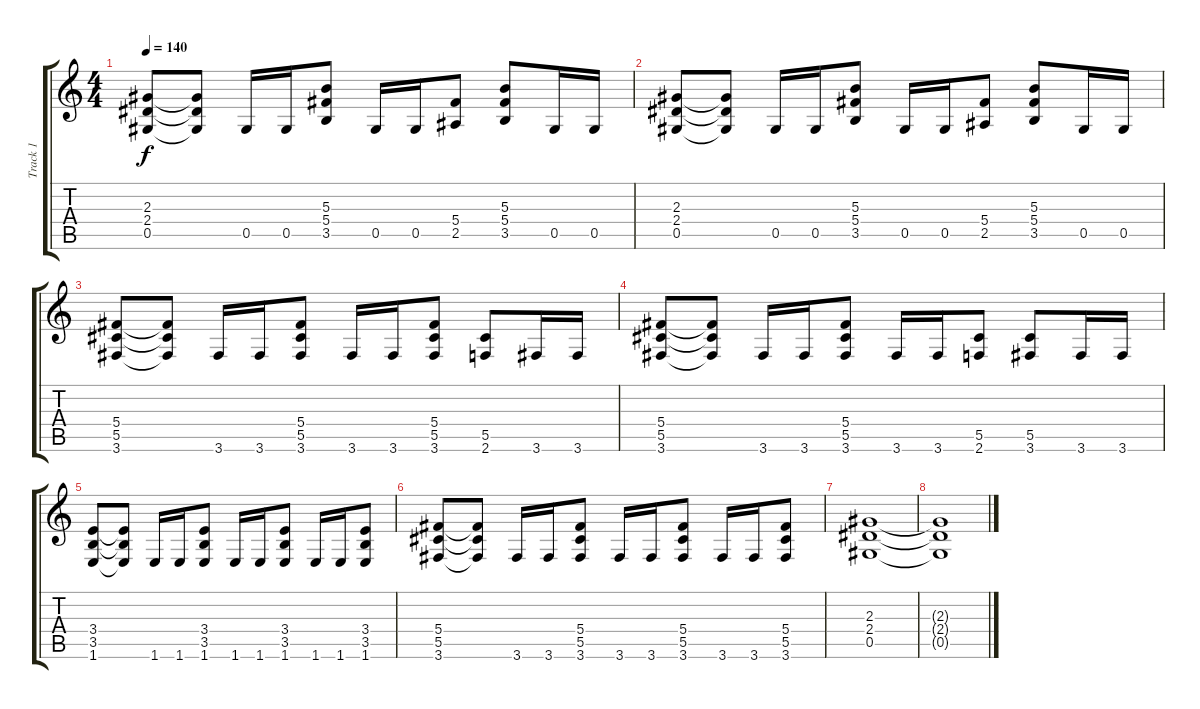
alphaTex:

\track ("Track 1" "Track 1") {instrument distortionguitar}
\staff {score tabs}
\tuning (Eb4 Bb3 Gb3 Db3 Ab2 Eb2) {hide}
\ts (4 4)
\tempo 140
\clef g2
\ks c
(2.3 2.4 0.5).8{dy f} (2.3{t} 2.4{t} 0.5{t}).8 0.5.16 0.5.16 (5.3 5.4 3.5).8 0.5.16 0.5.16 (5.4 2.5).8 (5.3 5.4 3.5).8 0.5.16 0.5.16 |
(2.3 2.4 0.5).8 (2.3{t} 2.4{t} 0.5{t}).8 0.5.16 0.5.16 (5.3 5.4 3.5).8 0.5.16 0.5.16 (5.4 2.5).8 (5.3 5.4 3.5).8 0.5.16 0.5.16 |
(5.4 5.5 3.6).8 (5.4{t} 5.5{t} 3.6{t}).8 3.6.16 3.6.16 (5.4 5.5 3.6).8 3.6.16 3.6.16 (5.4 5.5 3.6).8 (5.5 2.6).8 3.6.16 3.6.16 |
(5.4 5.5 3.6).8 (5.4{t} 5.5{t} 3.6{t}).8 3.6.16 3.6.16 (5.4 5.5 3.6).8 3.6.16 3.6.16 (5.5 2.6).8 (5.5 3.6).8 3.6.16 3.6.16 |
(3.4 3.5 1.6).8 (3.4{t} 3.5{t} 1.6{t}).8 1.6.16 1.6.16 (3.4 3.5 1.6).8 1.6.16 1.6.16 (3.4 3.5 1.6).8 1.6.16 1.6.16 (3.4 3.5 1.6).8 |
(5.4 5.5 3.6).8 (5.4{t} 5.5{t} 3.6{t}).8 3.6.16 3.6.16 (5.4 5.5 3.6).8 3.6.16 3.6.16 (5.4 5.5 3.6).8 3.6.16 3.6.16 (5.4 5.5 3.6).8 |
(2.3 2.4 0.5).1 |
(2.3{t} 2.4{t} 0.5{t}).1
